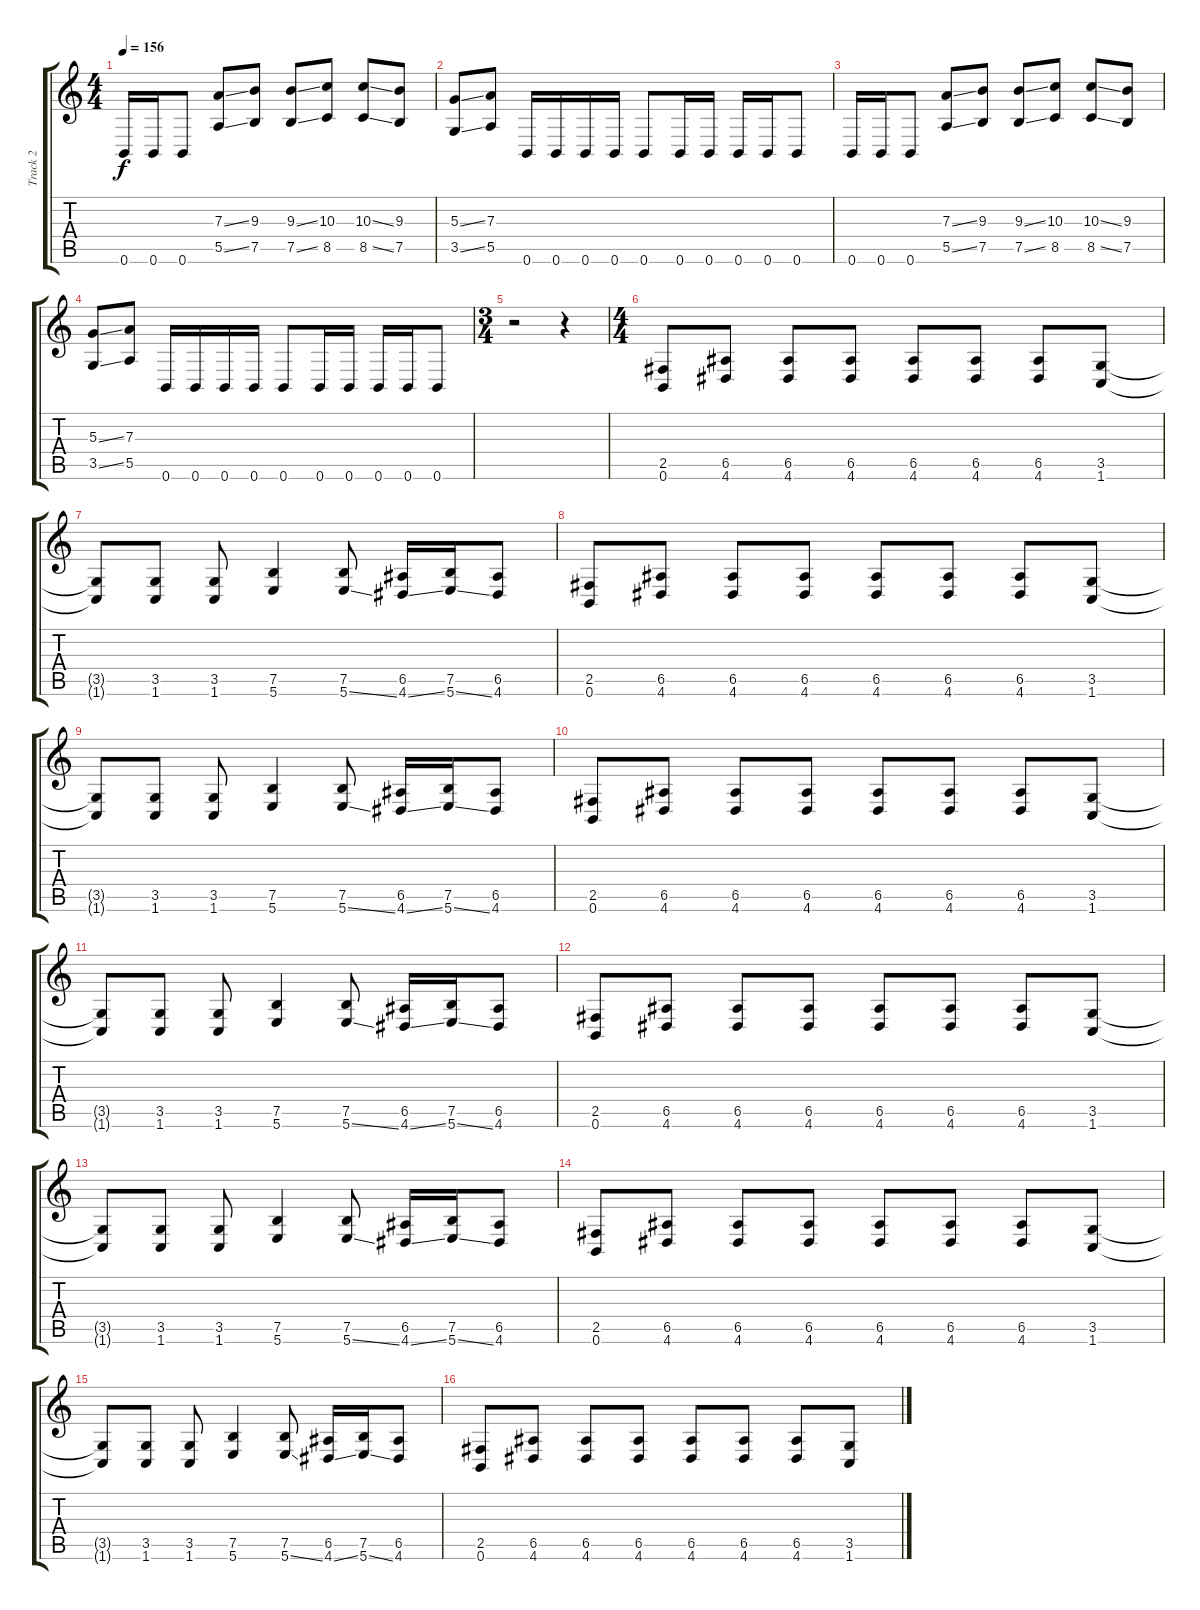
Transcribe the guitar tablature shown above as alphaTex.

\track ("Track 2" "Track 2") {instrument distortionguitar}
\staff {score tabs}
\tuning (B3 Gb3 D3 A2 E2 B1) {hide}
\ts (4 4)
\tempo 156
\clef g2
\ks c
0.6.16{dy f} 0.6.16 0.6.8 (7.3{ss} 5.5{ss}).8 (9.3 7.5).8 (9.3{ss} 7.5{ss}).8 (10.3 8.5).8 (10.3{ss} 8.5{ss}).8 (9.3 7.5).8 |
(5.3{ss} 3.5{ss}).8 (7.3 5.5).8 0.6.16 0.6.16 0.6.16 0.6.16 0.6.8 0.6.16 0.6.16 0.6.16 0.6.16 0.6.8 |
0.6.16 0.6.16 0.6.8 (7.3{ss} 5.5{ss}).8 (9.3 7.5).8 (9.3{ss} 7.5{ss}).8 (10.3 8.5).8 (10.3{ss} 8.5{ss}).8 (9.3 7.5).8 |
(5.3{ss} 3.5{ss}).8 (7.3 5.5).8 0.6.16 0.6.16 0.6.16 0.6.16 0.6.8 0.6.16 0.6.16 0.6.16 0.6.16 0.6.8 |
\ts (3 4)
r.2 r.4 |
\ts (4 4)
(2.5 0.6).8 (6.5 4.6).8 (6.5 4.6).8 (6.5 4.6).8 (6.5 4.6).8 (6.5 4.6).8 (6.5 4.6).8 (3.5 1.6).8 |
(3.5{t} 1.6{t}).8 (3.5 1.6).8 (3.5 1.6).8 (7.5 5.6).4 (7.5 5.6{ss}).8 (6.5 4.6{ss}).16 (7.5 5.6{ss}).16 (6.5 4.6).8 |
(2.5 0.6).8 (6.5 4.6).8 (6.5 4.6).8 (6.5 4.6).8 (6.5 4.6).8 (6.5 4.6).8 (6.5 4.6).8 (3.5 1.6).8 |
(3.5{t} 1.6{t}).8 (3.5 1.6).8 (3.5 1.6).8 (7.5 5.6).4 (7.5 5.6{ss}).8 (6.5 4.6{ss}).16 (7.5 5.6{ss}).16 (6.5 4.6).8 |
(2.5 0.6).8 (6.5 4.6).8 (6.5 4.6).8 (6.5 4.6).8 (6.5 4.6).8 (6.5 4.6).8 (6.5 4.6).8 (3.5 1.6).8 |
(3.5{t} 1.6{t}).8 (3.5 1.6).8 (3.5 1.6).8 (7.5 5.6).4 (7.5 5.6{ss}).8 (6.5 4.6{ss}).16 (7.5 5.6{ss}).16 (6.5 4.6).8 |
(2.5 0.6).8 (6.5 4.6).8 (6.5 4.6).8 (6.5 4.6).8 (6.5 4.6).8 (6.5 4.6).8 (6.5 4.6).8 (3.5 1.6).8 |
(3.5{t} 1.6{t}).8 (3.5 1.6).8 (3.5 1.6).8 (7.5 5.6).4 (7.5 5.6{ss}).8 (6.5 4.6{ss}).16 (7.5 5.6{ss}).16 (6.5 4.6).8 |
(2.5 0.6).8 (6.5 4.6).8 (6.5 4.6).8 (6.5 4.6).8 (6.5 4.6).8 (6.5 4.6).8 (6.5 4.6).8 (3.5 1.6).8 |
(3.5{t} 1.6{t}).8 (3.5 1.6).8 (3.5 1.6).8 (7.5 5.6).4 (7.5 5.6{ss}).8 (6.5 4.6{ss}).16 (7.5 5.6{ss}).16 (6.5 4.6).8 |
(2.5 0.6).8 (6.5 4.6).8 (6.5 4.6).8 (6.5 4.6).8 (6.5 4.6).8 (6.5 4.6).8 (6.5 4.6).8 (3.5 1.6).8
